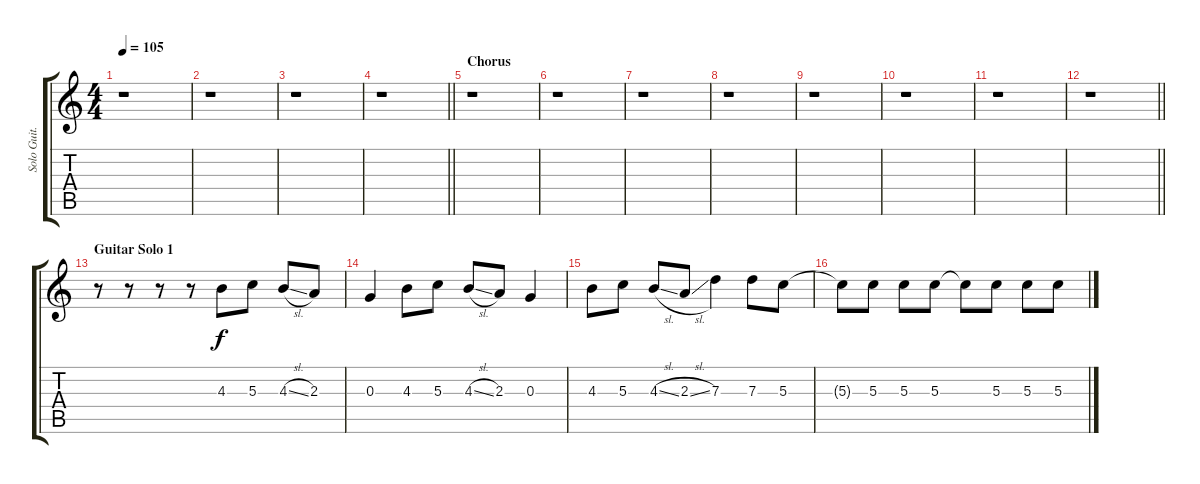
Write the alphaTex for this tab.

\track ("Solo Guit. 1" "Solo Guit.") {instrument overdrivenguitar}
\staff {score tabs}
\tuning (E4 B3 G3 D3 A2 E2) {hide}
\ts (4 4)
\tempo 105
\clef g2
\ks c
r.1{dy f} |
r.1 |
r.1 |
\barLineRight lightlight
r.1 |
\section ("" "Chorus")
r.1 |
r.1 |
r.1 |
r.1 |
r.1 |
r.1 |
r.1 |
\barLineRight lightlight
r.1 |
\section ("" "Guitar Solo 1")
r.8 r.8 r.8 r.8 4.3.8 5.3.8 4.3{sl}.8 2.3.8 |
0.3.4 4.3.8 5.3.8 4.3{sl}.8 2.3.8 0.3.4 |
4.3.8 5.3.8 4.3{sl}.8 2.3{sl}.8 7.3.4 7.3.8 5.3.8 |
5.3{t}.8 5.3.8 5.3.8 5.3.8 5.3{t}.8 5.3.8 5.3.8 5.3.8
